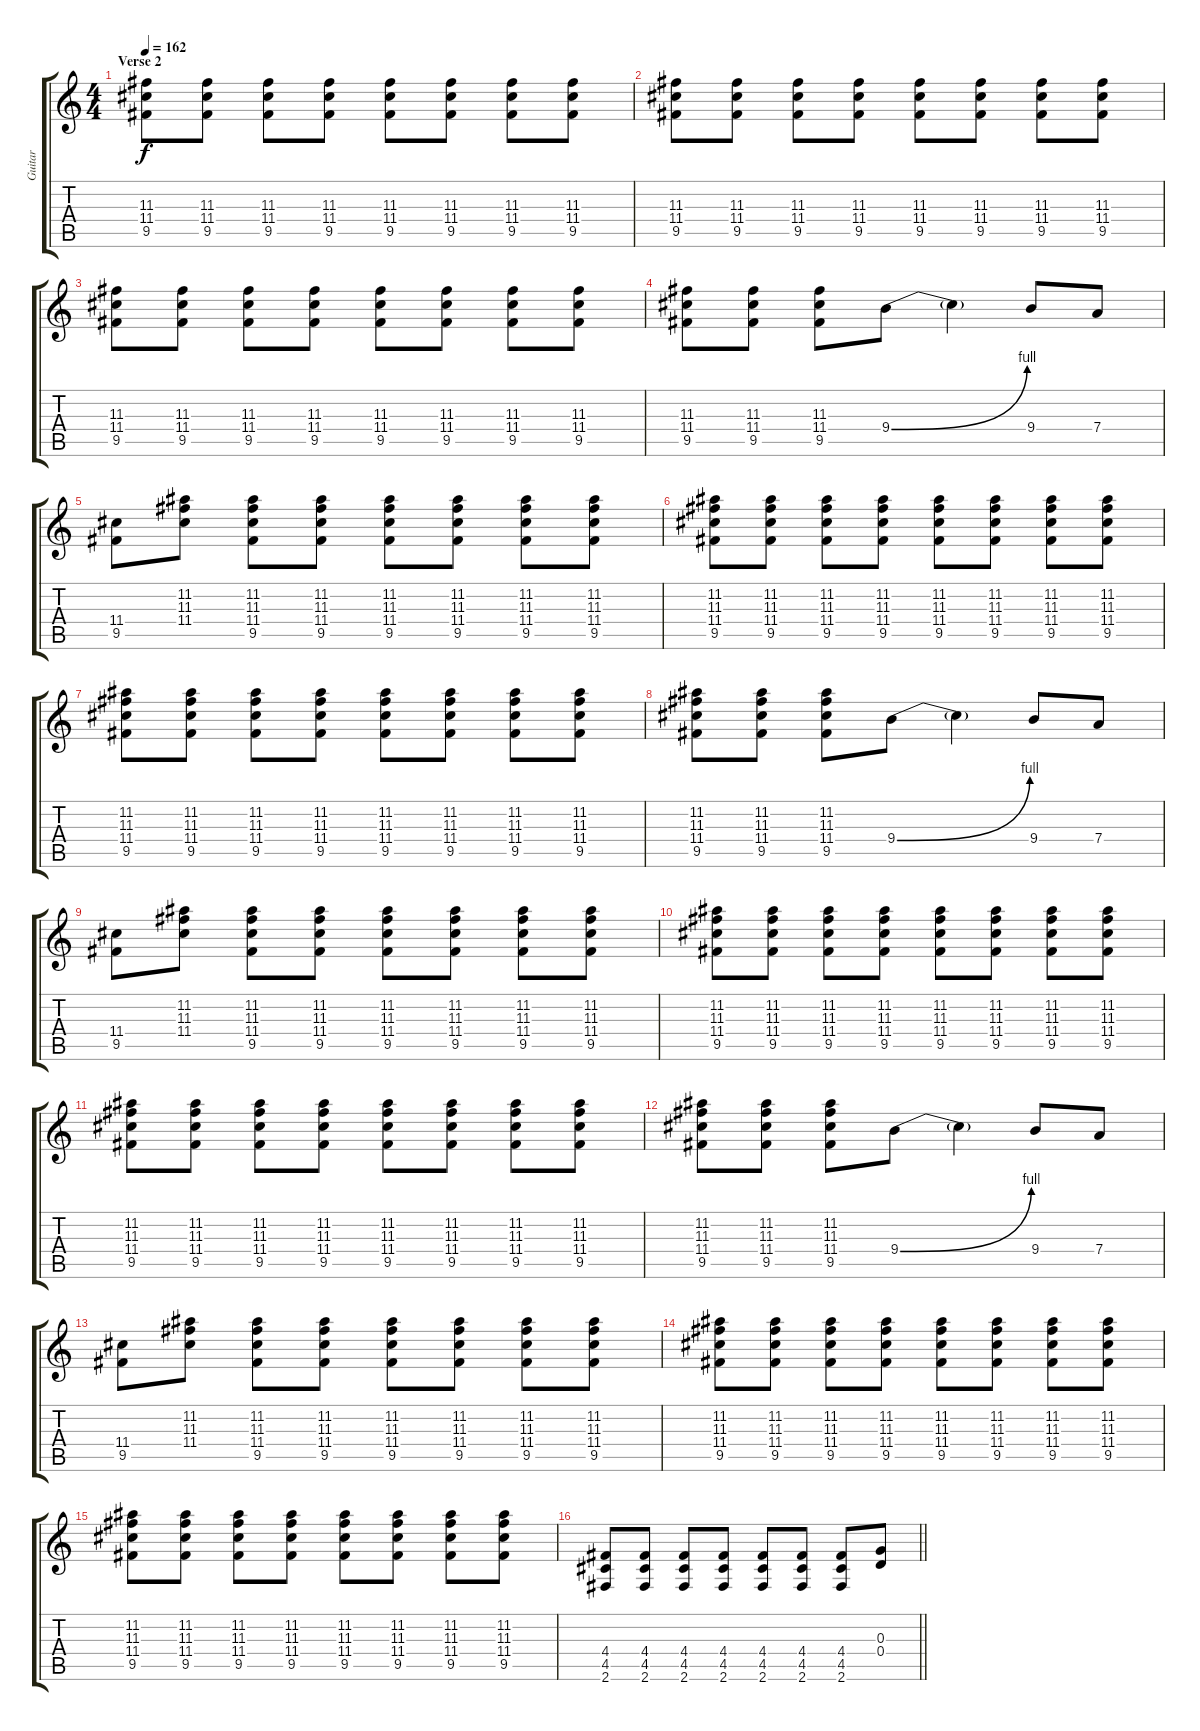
\track ("Guitar" "Guitar") {instrument distortionguitar}
\staff {score tabs}
\tuning (E4 B3 G3 D3 A2 E2) {hide}
\ts (4 4)
\section ("" "Verse 2")
\tempo 162
\clef g2
\ks c
(11.3 11.4 9.5).8{dy f} (11.3 11.4 9.5).8 (11.3 11.4 9.5).8 (11.3 11.4 9.5).8 (11.3 11.4 9.5).8 (11.3 11.4 9.5).8 (11.3 11.4 9.5).8 (11.3 11.4 9.5).8 |
(11.3 11.4 9.5).8 (11.3 11.4 9.5).8 (11.3 11.4 9.5).8 (11.3 11.4 9.5).8 (11.3 11.4 9.5).8 (11.3 11.4 9.5).8 (11.3 11.4 9.5).8 (11.3 11.4 9.5).8 |
(11.3 11.4 9.5).8 (11.3 11.4 9.5).8 (11.3 11.4 9.5).8 (11.3 11.4 9.5).8 (11.3 11.4 9.5).8 (11.3 11.4 9.5).8 (11.3 11.4 9.5).8 (11.3 11.4 9.5).8 |
(11.3 11.4 9.5).8 (11.3 11.4 9.5).8 (11.3 11.4 9.5).8 9.4{be (bend 0 0 60 4)}.8 9.4{t}.4 9.4.8 7.4.8 |
(11.4 9.5).8 (11.2 11.3 11.4).8 (11.2 11.3 11.4 9.5).8 (11.2 11.3 11.4 9.5).8 (11.2 11.3 11.4 9.5).8 (11.2 11.3 11.4 9.5).8 (11.2 11.3 11.4 9.5).8 (11.2 11.3 11.4 9.5).8 |
(11.2 11.3 11.4 9.5).8 (11.2 11.3 11.4 9.5).8 (11.2 11.3 11.4 9.5).8 (11.2 11.3 11.4 9.5).8 (11.2 11.3 11.4 9.5).8 (11.2 11.3 11.4 9.5).8 (11.2 11.3 11.4 9.5).8 (11.2 11.3 11.4 9.5).8 |
(11.2 11.3 11.4 9.5).8 (11.2 11.3 11.4 9.5).8 (11.2 11.3 11.4 9.5).8 (11.2 11.3 11.4 9.5).8 (11.2 11.3 11.4 9.5).8 (11.2 11.3 11.4 9.5).8 (11.2 11.3 11.4 9.5).8 (11.2 11.3 11.4 9.5).8 |
(11.2 11.3 11.4 9.5).8 (11.2 11.3 11.4 9.5).8 (11.2 11.3 11.4 9.5).8 9.4{be (bend 0 0 60 4)}.8 9.4{t}.4 9.4.8 7.4.8 |
(11.4 9.5).8 (11.2 11.3 11.4).8 (11.2 11.3 11.4 9.5).8 (11.2 11.3 11.4 9.5).8 (11.2 11.3 11.4 9.5).8 (11.2 11.3 11.4 9.5).8 (11.2 11.3 11.4 9.5).8 (11.2 11.3 11.4 9.5).8 |
(11.2 11.3 11.4 9.5).8 (11.2 11.3 11.4 9.5).8 (11.2 11.3 11.4 9.5).8 (11.2 11.3 11.4 9.5).8 (11.2 11.3 11.4 9.5).8 (11.2 11.3 11.4 9.5).8 (11.2 11.3 11.4 9.5).8 (11.2 11.3 11.4 9.5).8 |
(11.2 11.3 11.4 9.5).8 (11.2 11.3 11.4 9.5).8 (11.2 11.3 11.4 9.5).8 (11.2 11.3 11.4 9.5).8 (11.2 11.3 11.4 9.5).8 (11.2 11.3 11.4 9.5).8 (11.2 11.3 11.4 9.5).8 (11.2 11.3 11.4 9.5).8 |
(11.2 11.3 11.4 9.5).8 (11.2 11.3 11.4 9.5).8 (11.2 11.3 11.4 9.5).8 9.4{be (bend 0 0 60 4)}.8 9.4{t}.4 9.4.8 7.4.8 |
(11.4 9.5).8 (11.2 11.3 11.4).8 (11.2 11.3 11.4 9.5).8 (11.2 11.3 11.4 9.5).8 (11.2 11.3 11.4 9.5).8 (11.2 11.3 11.4 9.5).8 (11.2 11.3 11.4 9.5).8 (11.2 11.3 11.4 9.5).8 |
(11.2 11.3 11.4 9.5).8 (11.2 11.3 11.4 9.5).8 (11.2 11.3 11.4 9.5).8 (11.2 11.3 11.4 9.5).8 (11.2 11.3 11.4 9.5).8 (11.2 11.3 11.4 9.5).8 (11.2 11.3 11.4 9.5).8 (11.2 11.3 11.4 9.5).8 |
(11.2 11.3 11.4 9.5).8 (11.2 11.3 11.4 9.5).8 (11.2 11.3 11.4 9.5).8 (11.2 11.3 11.4 9.5).8 (11.2 11.3 11.4 9.5).8 (11.2 11.3 11.4 9.5).8 (11.2 11.3 11.4 9.5).8 (11.2 11.3 11.4 9.5).8 |
\barLineRight lightlight
(4.4 4.5 2.6).8 (4.4 4.5 2.6).8 (4.4 4.5 2.6).8 (4.4 4.5 2.6).8 (4.4 4.5 2.6).8 (4.4 4.5 2.6).8 (4.4 4.5 2.6).8 (0.3 0.4).8
